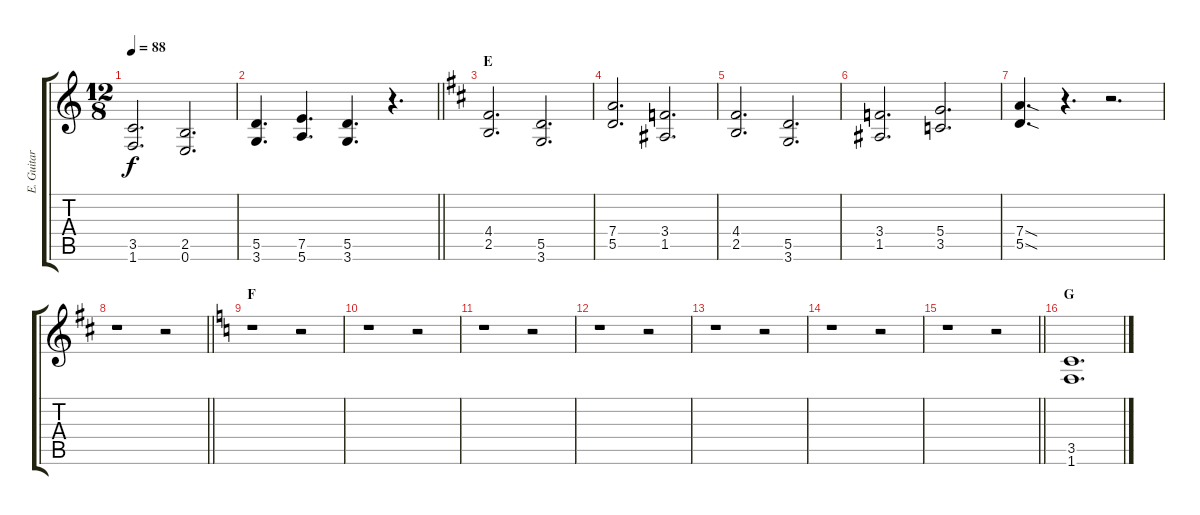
\track ("E. Guitar" "E. Guitar") {instrument overdrivenguitar}
\staff {score tabs}
\tuning (E4 B3 G3 D3 A2 E2) {hide}
\ts (12 8)
\tempo 88
\clef g2
\ks c
(3.5 1.6).2{d dy f} (2.5 0.6).2{d} |
\barLineRight lightlight
(5.5 3.6).4{d} (7.5 5.6).4{d} (5.5 3.6).4{d} r.4{d} |
\section ("" "E")
\ks d
(4.4 2.5).2{d} (5.5 3.6).2{d} |
(7.4 5.5).2{d} (3.4 1.5).2{d} |
(4.4 2.5).2{d} (5.5 3.6).2{d} |
(3.4 1.5).2{d} (5.4 3.5).2{d} |
(7.4{sod} 5.5{sod}).4{d} r.4{d} r.2{d} |
\barLineRight lightlight
r.1 r.2 |
\section ("" "F")
\ks c
r.1 r.2 |
r.1 r.2 |
r.1 r.2 |
r.1 r.2 |
r.1 r.2 |
r.1 r.2 |
\barLineRight lightlight
r.1 r.2 |
\section ("" "G")
(3.5 1.6).1{d}
